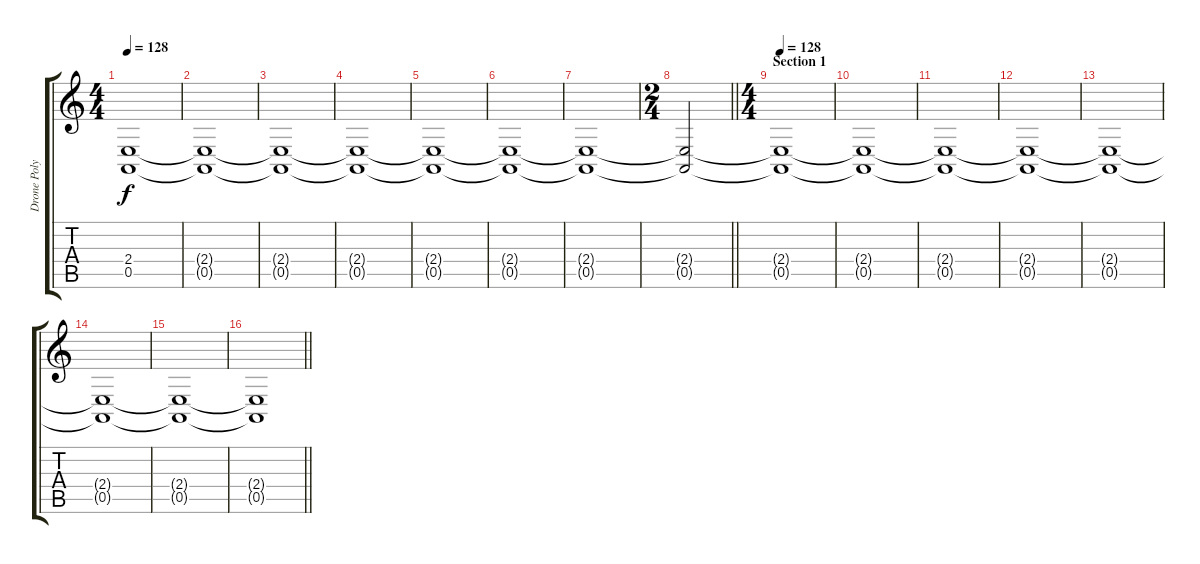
\track ("Drone Polysynth 2" "Drone Poly") {instrument pad3polysynth}
\staff {score tabs}
\tuning (E4 B3 G3 D3 A2 E2) {hide}
\ts (4 4)
\tempo 128
\clef g2
\ks c
(2.4{t} 0.5{t}).1{dy f} |
(2.4{t} 0.5{t}).1 |
(2.4{t} 0.5{t}).1 |
(2.4{t} 0.5{t}).1 |
(2.4{t} 0.5{t}).1 |
(2.4{t} 0.5{t}).1 |
(2.4{t} 0.5{t}).1 |
\ts (2 4)
\barLineRight lightlight
(2.4{t} 0.5{t}).2 |
\ts (4 4)
\section ("" "Section 1")
\tempo 128
(2.4{t} 0.5{t}).1 |
(2.4{t} 0.5{t}).1 |
(2.4{t} 0.5{t}).1 |
(2.4{t} 0.5{t}).1 |
(2.4{t} 0.5{t}).1 |
(2.4{t} 0.5{t}).1 |
(2.4{t} 0.5{t}).1 |
\barLineRight lightlight
(2.4{t} 0.5{t}).1
